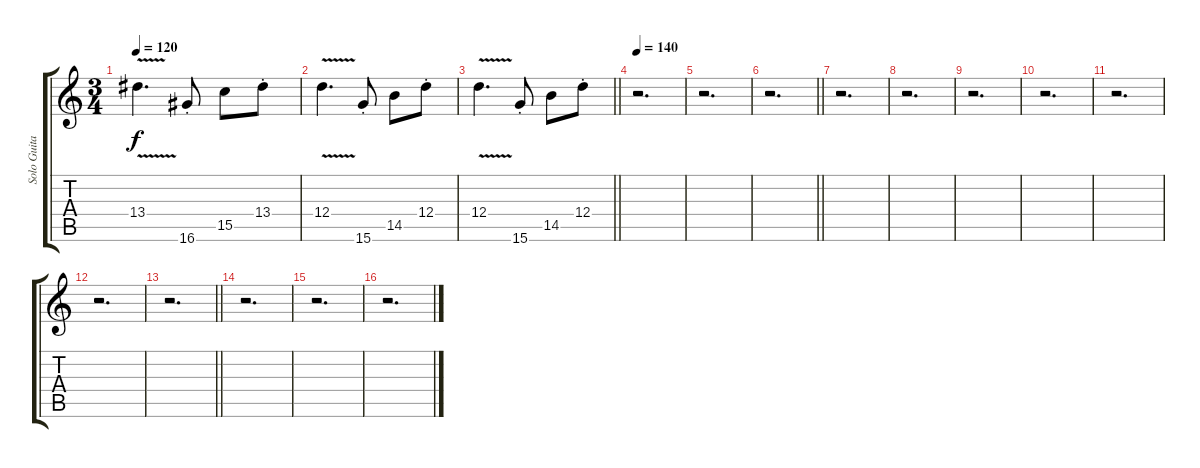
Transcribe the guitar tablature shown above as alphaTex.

\track ("Solo Guitar 2" "Solo Guita") {instrument overdrivenguitar}
\staff {score tabs}
\tuning (E4 B3 G3 D3 A2 E2) {hide}
\ts (3 4)
\tempo 120
\clef g2
\ks c
13.4{v}.4{d dy f} 16.6{st}.8 15.5.8 13.4{st}.8 |
12.4{v}.4{d} 15.6{st}.8 14.5.8 12.4{st}.8 |
\barLineRight lightlight
12.4{v}.4{d} 15.6{st}.8 14.5.8 12.4{st}.8 |
\tempo 140
r.2{d} |
r.2{d} |
\barLineRight lightlight
r.2{d} |
r.2{d} |
r.2{d} |
r.2{d} |
r.2{d} |
r.2{d} |
r.2{d} |
\barLineRight lightlight
r.2{d} |
r.2{d} |
r.2{d} |
r.2{d}
